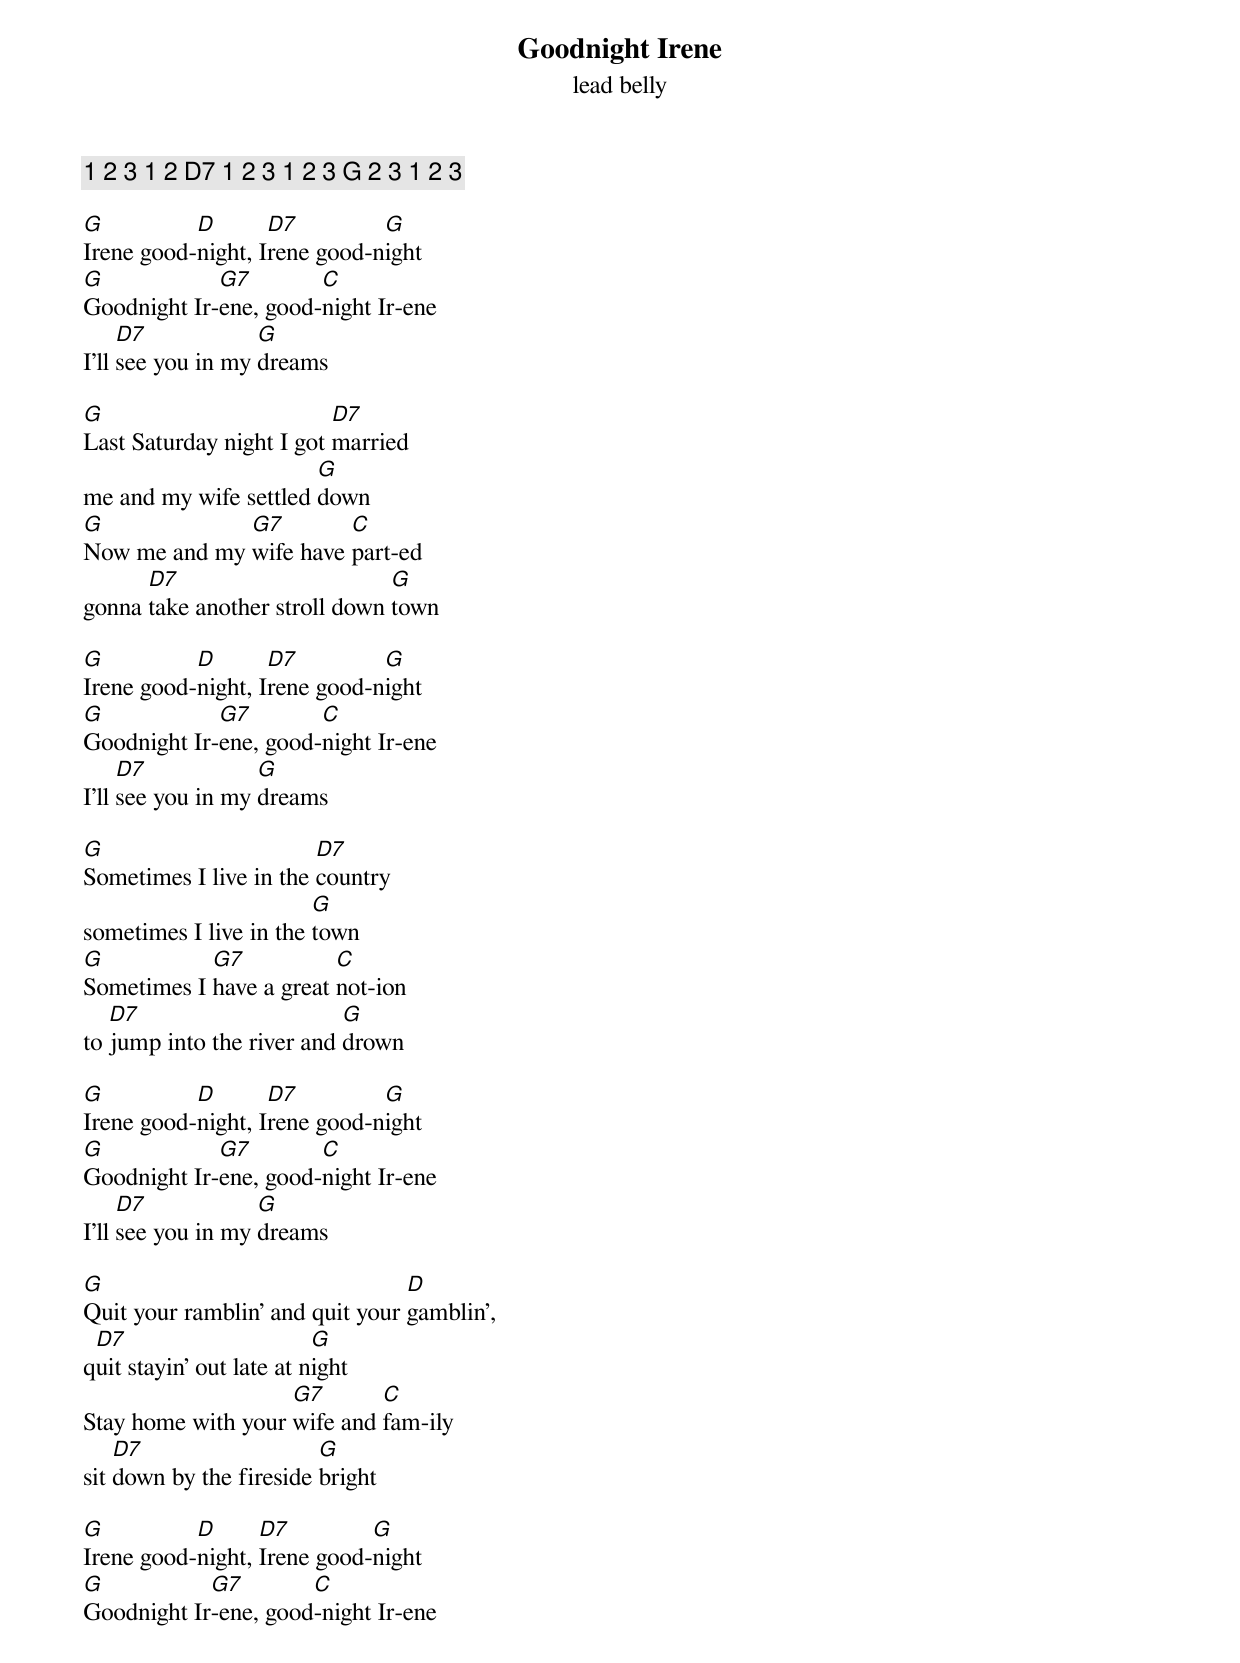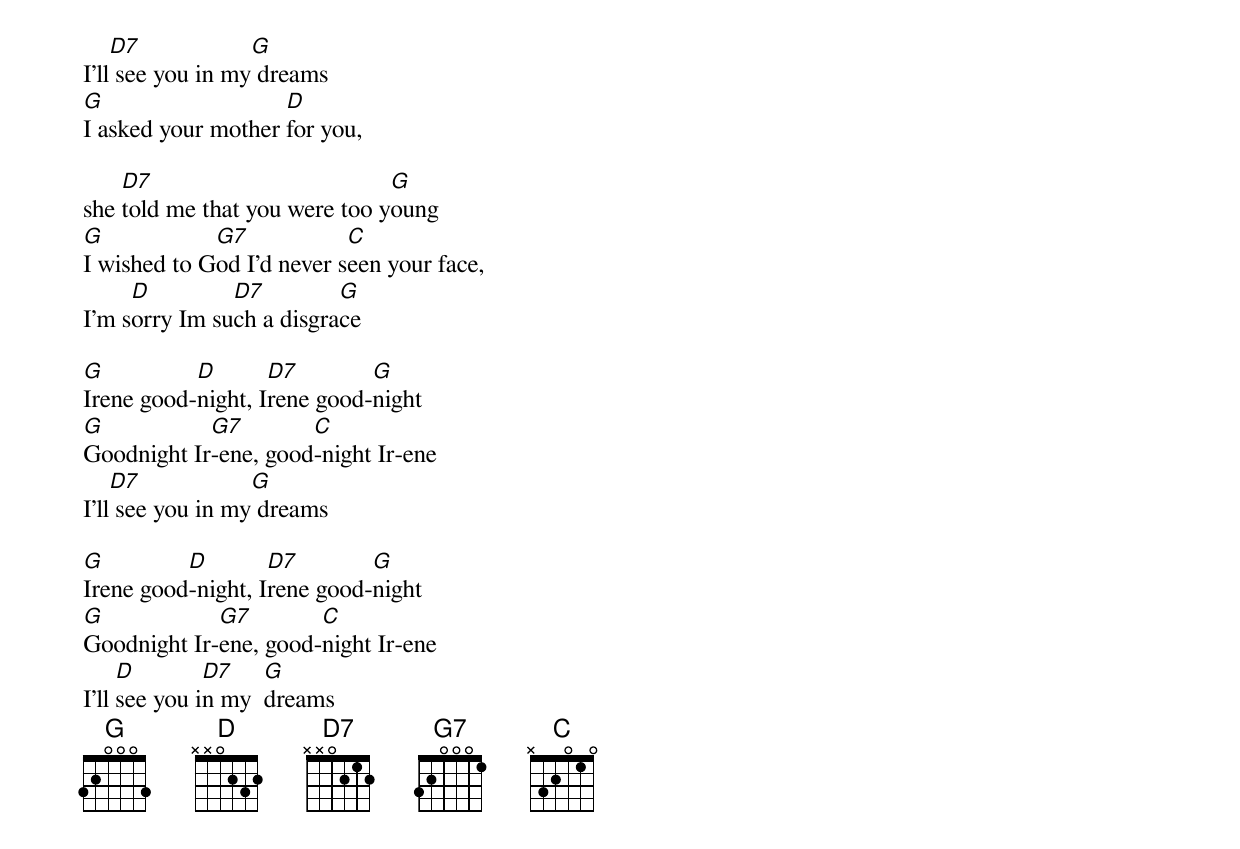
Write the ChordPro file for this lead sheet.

{title: Goodnight Irene}
{subtitle: lead belly}
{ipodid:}

{c:1 2 3 1 2 D7 1 2 3 1 2 3 G 2 3 1 2 3}

[G]Irene good-[D]night, I[D7]rene good-n[G]ight
[G]Goodnight Ir-[G7]ene, good-[C]night Ir-ene
I'll [D7]see you in my [G]dreams

[G]Last Saturday night I got [D7]married
me and my wife settled [G]down
[G]Now me and my [G7]wife have [C]part-ed
gonna [D7]take another stroll down [G]town

[G]Irene good-[D]night, I[D7]rene good-n[G]ight
[G]Goodnight Ir-[G7]ene, good-[C]night Ir-ene
I'll [D7]see you in my [G]dreams

[G]Sometimes I live in the [D7]country
sometimes I live in the [G]town
[G]Sometimes I [G7]have a great [C]not-ion
to [D7]jump into the river and [G]drown

[G]Irene good-[D]night, I[D7]rene good-n[G]ight
[G]Goodnight Ir-[G7]ene, good-[C]night Ir-ene
I'll [D7]see you in my [G]dreams

[G]Quit your ramblin' and quit your [D]gamblin',
q[D7]uit stayin' out late at n[G]ight
Stay home with your [G7]wife and [C]fam-ily
sit [D7]down by the fireside [G]bright

[G]Irene good-[D]night, [D7]Irene good-[G]night
[G]Goodnight Ir[G7]-ene, good[C]-night Ir-ene
I'll[D7] see you in my[G] dreams
[G]I asked your mother [D]for you,

she [D7]told me that you were too y[G]oung
[G]I wished to G[G7]od I'd never s[C]een your face,
I'm s[D]orry Im su[D7]ch a disgra[G]ce

[G]Irene good-[D]night, I[D7]rene good-[G]night
[G]Goodnight Ir[G7]-ene, good[C]-night Ir-ene
I'll[D7] see you in my[G] dreams

[G]Irene good[D]-night, I[D7]rene good-[G]night
[G]Goodnight Ir-[G7]ene, good-[C]night Ir-ene
I'll [D]see you i[D7]n my  [G]dreams
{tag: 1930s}
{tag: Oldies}
